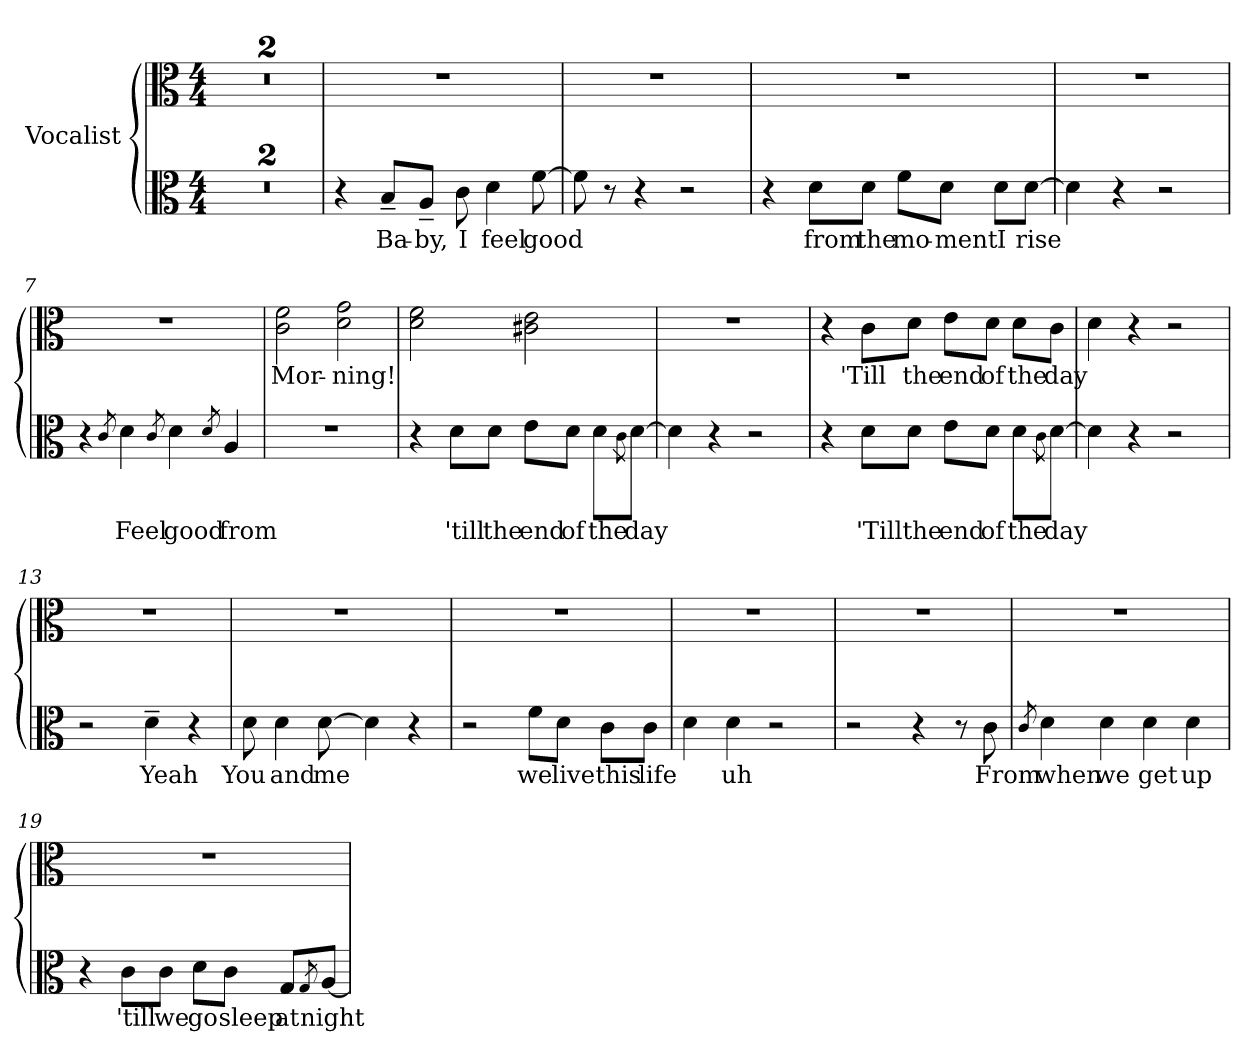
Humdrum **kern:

**kern	**text	**kern	**text
*part1	*part1	*part1	*part1
*staff2	*staff2	*staff1	*staff1
*I"Vocalist	*	*	*
*clefC3	*	*clefC3	*
*M4/4	*	*M4/4	*
=1	=1	=1	=1
*clefC3	*	*clefC3	*
*M4/4	*	*M4/4	*
1r	.	1r	.
=2	=2	=2	=2
1r	.	1r	.
=3	=3	=3	=3
4r	.	1r	.
8B~/L	Ba-	.	.
8A~/J	-by,	.	.
8c	I	.	.
4d	feel	.	.
[8f	good	.	.
=4	=4	=4	=4
8f]	_	1r	.
8r	.	.	.
4r	.	.	.
2r	.	.	.
=5	=5	=5	=5
4r	.	1r	.
8d\L	from	.	.
8d\J	the	.	.
8f\L	mo-	.	.
8d\J	-ment	.	.
8d\L	I	.	.
[8d\J	rise	.	.
=6	=6	=6	=6
4d]	_	1r	.
4r	.	.	.
2r	.	.	.
=7	=7	=7	=7
4r	.	1r	.
8qc	_	.	.
4d	Feel	.	.
8qc	_	.	.
4d	good	.	.
8qd	_	.	.
4A	from	.	.
=8	=8	=8	=8
1r	.	2c 2f	Mor-
.	.	2d 2g	-ning!
=9	=9	=9	=9
4r	.	2d 2f	_
8d\L	'till	.	.
8d\J	the	.	.
8e\L	end	2c#X 2e	_
8d\J	of	.	.
8d\L	the	.	.
8qc\	_	.	.
[8d\J	day	.	.
=10	=10	=10	=10
4d]	_	1r	.
4r	.	.	.
2r	.	.	.
=11	=11	=11	=11
4r	.	4r	.
8d\L	'Till	8c\L	'Till
8d\J	the	8d\J	the
8e\L	end	8e\L	end
8d\J	of	8d\J	of
8d\L	the	8d\L	the
8qc\	_	.	.
[8d\J	day	8c\J	day
=12	=12	=12	=12
4d]	_	4d	_
4r	.	4r	.
2r	.	2r	.
=13	=13	=13	=13
2r	.	1r	.
4d~	Yeah	.	.
4r	.	.	.
=14	=14	=14	=14
8d	You	1r	.
4d	and	.	.
[8d	me	.	.
4d]	_	.	.
4r	.	.	.
=15	=15	=15	=15
2r	.	1r	.
8f\L	we	.	.
8d\J	live	.	.
8c\L	this	.	.
8c\J	life	.	.
=16	=16	=16	=16
4d	_	1r	.
4d	uh	.	.
2r	.	.	.
=17	=17	=17	=17
2r	.	1r	.
4r	.	.	.
8r	.	.	.
8c	From	.	.
=18	=18	=18	=18
8qc	_	.	.
4d	when	1r	.
4d	we	.	.
4d	get	.	.
4d	up	.	.
=19	=19	=19	=19
4r	.	1r	.
8c\L	'till	.	.
8c\J	we	.	.
8d\L	go	.	.
8c\J	sleep	.	.
8G/L	at	.	.
8qG/	_	.	.
[8A/J	night	.	.
=	=	=	=
*-	*-	*-	*-
